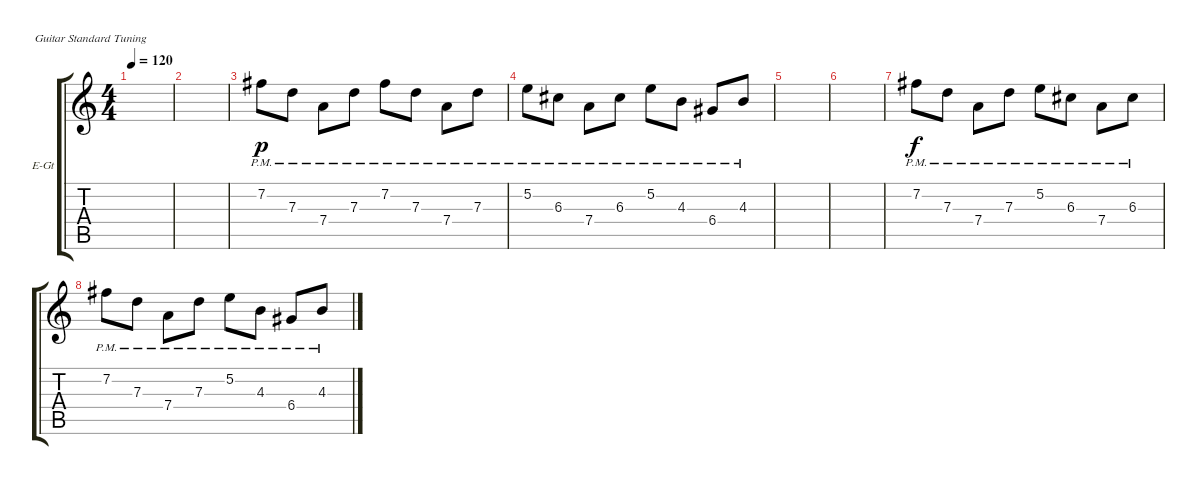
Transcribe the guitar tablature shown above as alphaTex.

\defaultSystemsLayout 4
\bracketExtendMode groupsimilarinstruments
\firstSystemTrackNameOrientation horizontal
\otherSystemsTrackNameOrientation horizontal
\track ("Synth" "E-Gt") {instrument distortionguitar}
\staff {score tabs}
\tuning (E4 B3 G3 D3 A2 E2)
\ts (4 4)
\tempo 120
\clef g2
\scale
0.333333
\ks c
|
\scale
0.333333 |
\scale
0.333333 7.2{pm}.8{dy p} 7.3{pm}.8 7.4{pm}.8 7.3{pm}.8 7.2{pm}.8 7.3{pm}.8 7.4{pm}.8 7.3{pm}.8 |
\scale
0.333333 5.2{pm}.8 6.3{pm}.8 7.4{pm}.8 6.3{pm}.8 5.2{pm}.8 4.3{pm}.8 6.4{pm}.8 4.3{pm}.8 |
\scale
0.333333 |
\scale
0.333333 |
\scale
0.333333 7.2{pm}.8{dy f} 7.3{pm}.8 7.4{pm}.8 7.3{pm}.8 5.2{pm}.8 6.3{pm}.8 7.4{pm}.8 6.3{pm}.8 |
\scale
0.333333 7.2{pm}.8 7.3{pm}.8 7.4{pm}.8 7.3{pm}.8 5.2{pm}.8 4.3{pm}.8 6.4{pm}.8 4.3{pm}.8 |
\scale
0.333333 |
\scale
0.333333 |
\scale
0.333333 |
\scale
0.333333 |
\scale
0.333333 |
\scale
0.333333 |
\scale
0.333333 |
\scale
0.333333
